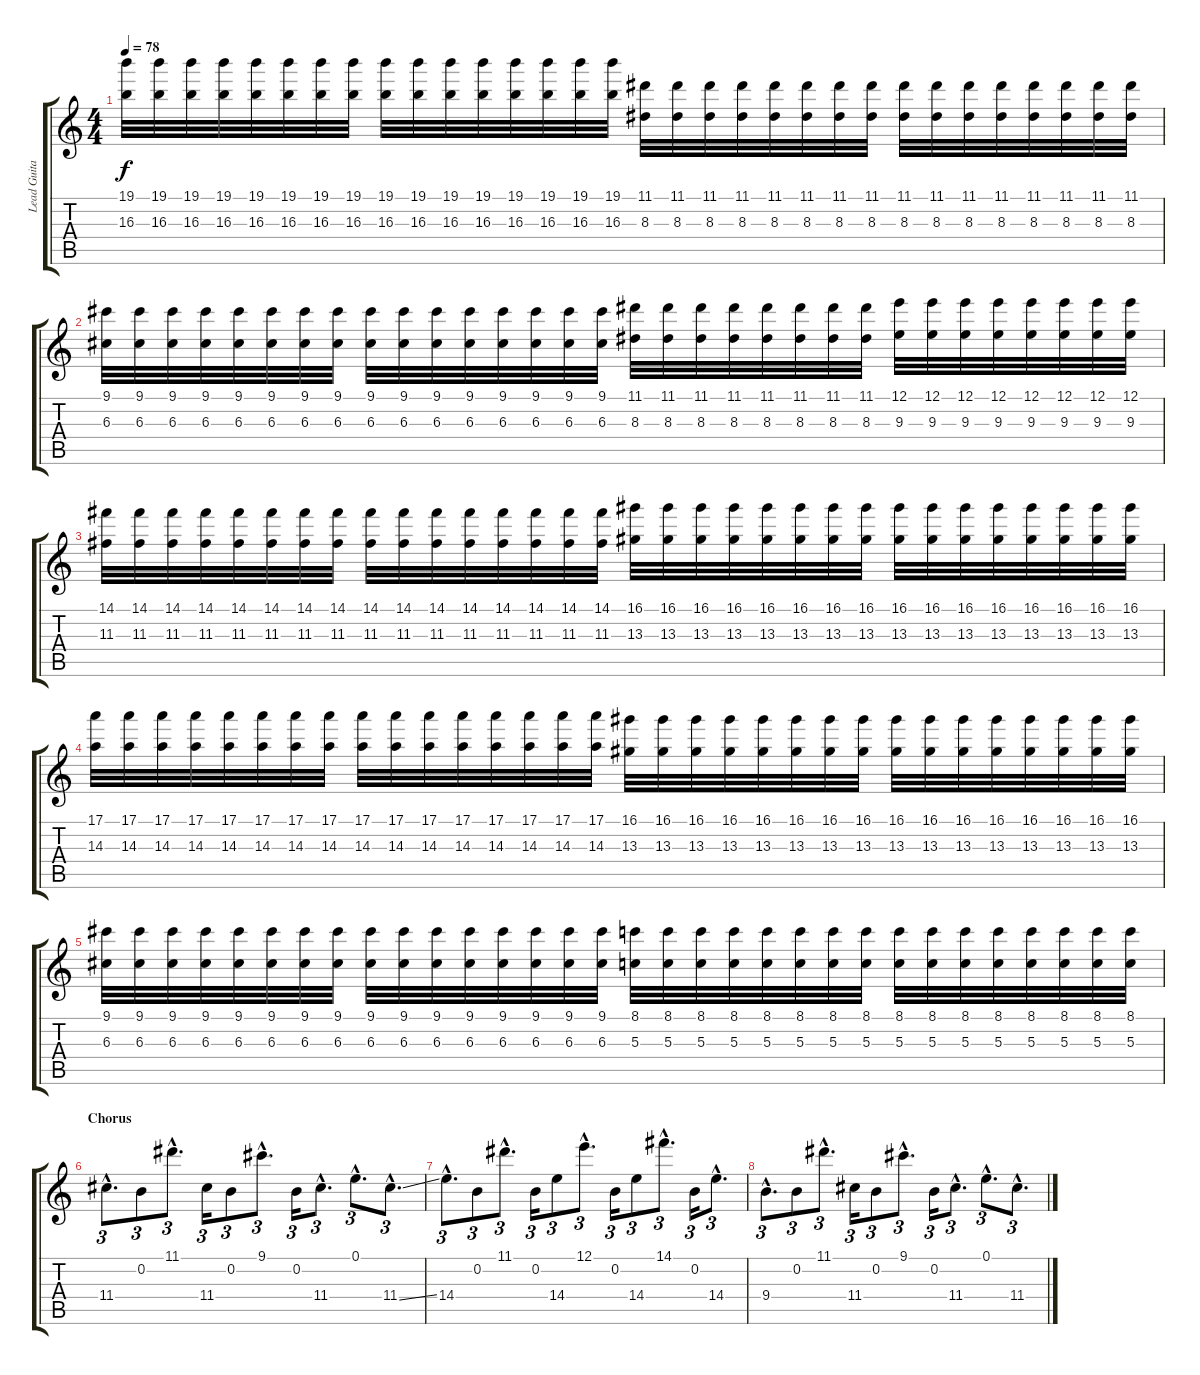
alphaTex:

\track ("Lead Guitar" "Lead Guita") {instrument electricguitarjazz}
\staff {score tabs}
\tuning (E4 B3 G3 D3 A2 E2) {hide}
\ts (4 4)
\tempo 78
\clef g2
\ks c
(19.1 16.3).32{dy f} (19.1 16.3).32 (19.1 16.3).32 (19.1 16.3).32 (19.1 16.3).32 (19.1 16.3).32 (19.1 16.3).32 (19.1 16.3).32 (19.1 16.3).32 (19.1 16.3).32 (19.1 16.3).32 (19.1 16.3).32 (19.1 16.3).32 (19.1 16.3).32 (19.1 16.3).32 (19.1 16.3).32 (11.1 8.3).32 (11.1 8.3).32 (11.1 8.3).32 (11.1 8.3).32 (11.1 8.3).32 (11.1 8.3).32 (11.1 8.3).32 (11.1 8.3).32 (11.1 8.3).32 (11.1 8.3).32 (11.1 8.3).32 (11.1 8.3).32 (11.1 8.3).32 (11.1 8.3).32 (11.1 8.3).32 (11.1 8.3).32 |
(9.1 6.3).32 (9.1 6.3).32 (9.1 6.3).32 (9.1 6.3).32 (9.1 6.3).32 (9.1 6.3).32 (9.1 6.3).32 (9.1 6.3).32 (9.1 6.3).32 (9.1 6.3).32 (9.1 6.3).32 (9.1 6.3).32 (9.1 6.3).32 (9.1 6.3).32 (9.1 6.3).32 (9.1 6.3).32 (11.1 8.3).32 (11.1 8.3).32 (11.1 8.3).32 (11.1 8.3).32 (11.1 8.3).32 (11.1 8.3).32 (11.1 8.3).32 (11.1 8.3).32 (12.1 9.3).32 (12.1 9.3).32 (12.1 9.3).32 (12.1 9.3).32 (12.1 9.3).32 (12.1 9.3).32 (12.1 9.3).32 (12.1 9.3).32 |
(14.1 11.3).32 (14.1 11.3).32 (14.1 11.3).32 (14.1 11.3).32 (14.1 11.3).32 (14.1 11.3).32 (14.1 11.3).32 (14.1 11.3).32 (14.1 11.3).32 (14.1 11.3).32 (14.1 11.3).32 (14.1 11.3).32 (14.1 11.3).32 (14.1 11.3).32 (14.1 11.3).32 (14.1 11.3).32 (16.1 13.3).32 (16.1 13.3).32 (16.1 13.3).32 (16.1 13.3).32 (16.1 13.3).32 (16.1 13.3).32 (16.1 13.3).32 (16.1 13.3).32 (16.1 13.3).32 (16.1 13.3).32 (16.1 13.3).32 (16.1 13.3).32 (16.1 13.3).32 (16.1 13.3).32 (16.1 13.3).32 (16.1 13.3).32 |
(17.1 14.3).32 (17.1 14.3).32 (17.1 14.3).32 (17.1 14.3).32 (17.1 14.3).32 (17.1 14.3).32 (17.1 14.3).32 (17.1 14.3).32 (17.1 14.3).32 (17.1 14.3).32 (17.1 14.3).32 (17.1 14.3).32 (17.1 14.3).32 (17.1 14.3).32 (17.1 14.3).32 (17.1 14.3).32 (16.1 13.3).32 (16.1 13.3).32 (16.1 13.3).32 (16.1 13.3).32 (16.1 13.3).32 (16.1 13.3).32 (16.1 13.3).32 (16.1 13.3).32 (16.1 13.3).32 (16.1 13.3).32 (16.1 13.3).32 (16.1 13.3).32 (16.1 13.3).32 (16.1 13.3).32 (16.1 13.3).32 (16.1 13.3).32 |
(9.1 6.3).32 (9.1 6.3).32 (9.1 6.3).32 (9.1 6.3).32 (9.1 6.3).32 (9.1 6.3).32 (9.1 6.3).32 (9.1 6.3).32 (9.1 6.3).32 (9.1 6.3).32 (9.1 6.3).32 (9.1 6.3).32 (9.1 6.3).32 (9.1 6.3).32 (9.1 6.3).32 (9.1 6.3).32 (8.1 5.3).32 (8.1 5.3).32 (8.1 5.3).32 (8.1 5.3).32 (8.1 5.3).32 (8.1 5.3).32 (8.1 5.3).32 (8.1 5.3).32 (8.1 5.3).32 (8.1 5.3).32 (8.1 5.3).32 (8.1 5.3).32 (8.1 5.3).32 (8.1 5.3).32 (8.1 5.3).32 (8.1 5.3).32 |
\section ("" "Chorus")
11.4{hac}.8{d tu (3 2) volume 16 instrument electricguitarjazz} 0.2.8{tu (3 2)} 11.1{hac}.8{d tu (3 2)} 11.4.16{tu (3 2)} 0.2.8{tu (3 2)} 9.1{hac}.8{d tu (3 2)} 0.2.16{tu (3 2)} 11.4{hac}.8{d tu (3 2)} 0.1{hac}.8{d tu (3 2)} 11.4{ss hac}.8{d tu (3 2)} |
14.4{hac}.8{d tu (3 2)} 0.2.8{tu (3 2)} 11.1{hac}.8{d tu (3 2)} 0.2.16{tu (3 2)} 14.4.8{tu (3 2)} 12.1{hac}.8{d tu (3 2)} 0.2.16{tu (3 2)} 14.4.8{tu (3 2)} 14.1{hac}.8{d tu (3 2)} 0.2.16{tu (3 2)} 14.4{hac}.8{d tu (3 2)} |
9.4{hac}.8{d tu (3 2)} 0.2.8{tu (3 2)} 11.1{hac}.8{d tu (3 2)} 11.4.16{tu (3 2)} 0.2.8{tu (3 2)} 9.1{hac}.8{d tu (3 2)} 0.2.16{tu (3 2)} 11.4{hac}.8{d tu (3 2)} 0.1{hac}.8{d tu (3 2)} 11.4{hac}.8{d tu (3 2)}
